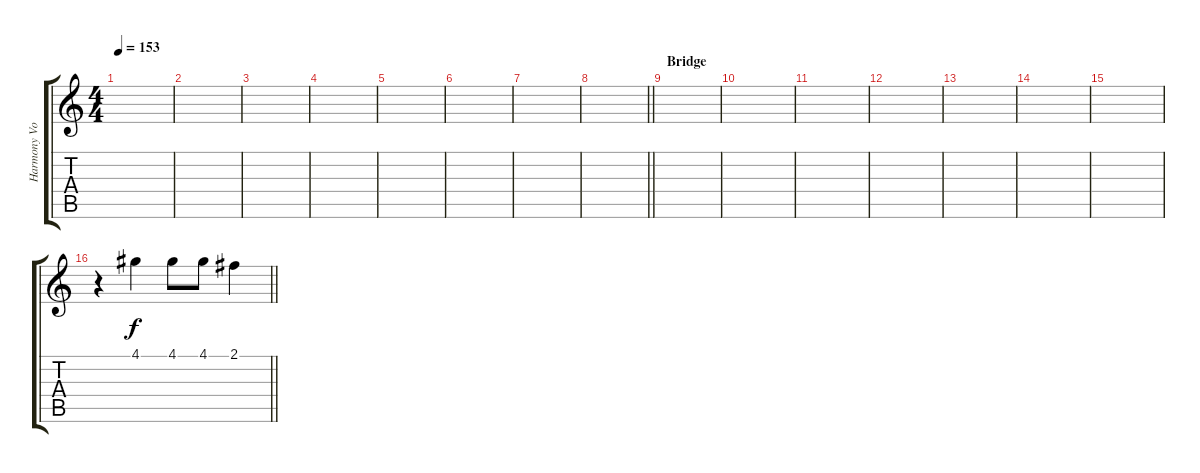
\track ("Harmony Vocals" "Harmony Vo") {instrument distortionguitar}
\staff {score tabs}
\tuning (E4 B3 G3 D3 A2 E2) {hide}
\ts (4 4)
\tempo 153
\clef g2
\ks c
|
|
|
|
|
|
|
\barLineRight lightlight
|
\section ("" "Bridge")
|
|
|
|
|
|
|
\barLineRight lightlight
r.4 4.1.4 4.1.8 4.1.8 2.1.4
